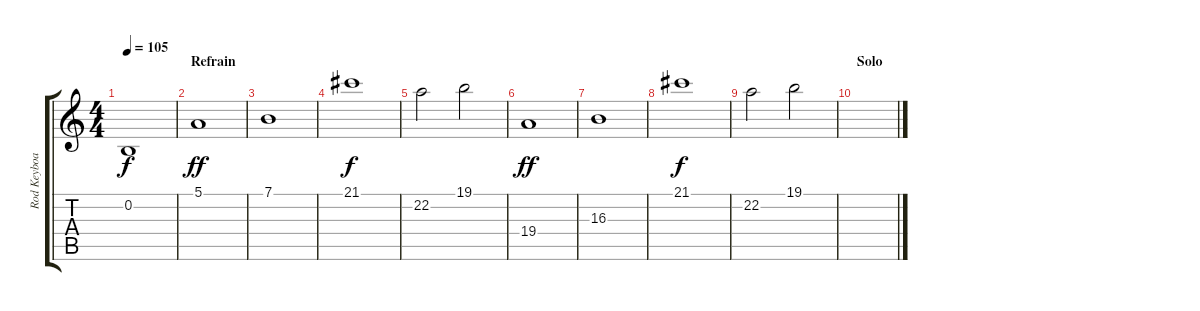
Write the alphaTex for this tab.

\track ("Rod Keyboard I" "Rod Keyboa") {instrument stringensemble1}
\staff {score tabs}
\tuning (E4 B3 G3 D3 A2 E2) {hide}
\ts (4 4)
\tempo 105
\clef g2
\ks c
0.2{t}.1{dy f} |
\section ("" "Refrain")
5.1.1{dy ff} |
7.1.1 |
21.1.1{dy f} |
22.2.2 19.1.2 |
19.4.1{dy ff} |
16.3.1 |
21.1.1{dy f} |
22.2.2 19.1.2 |
\section ("" "Solo")
